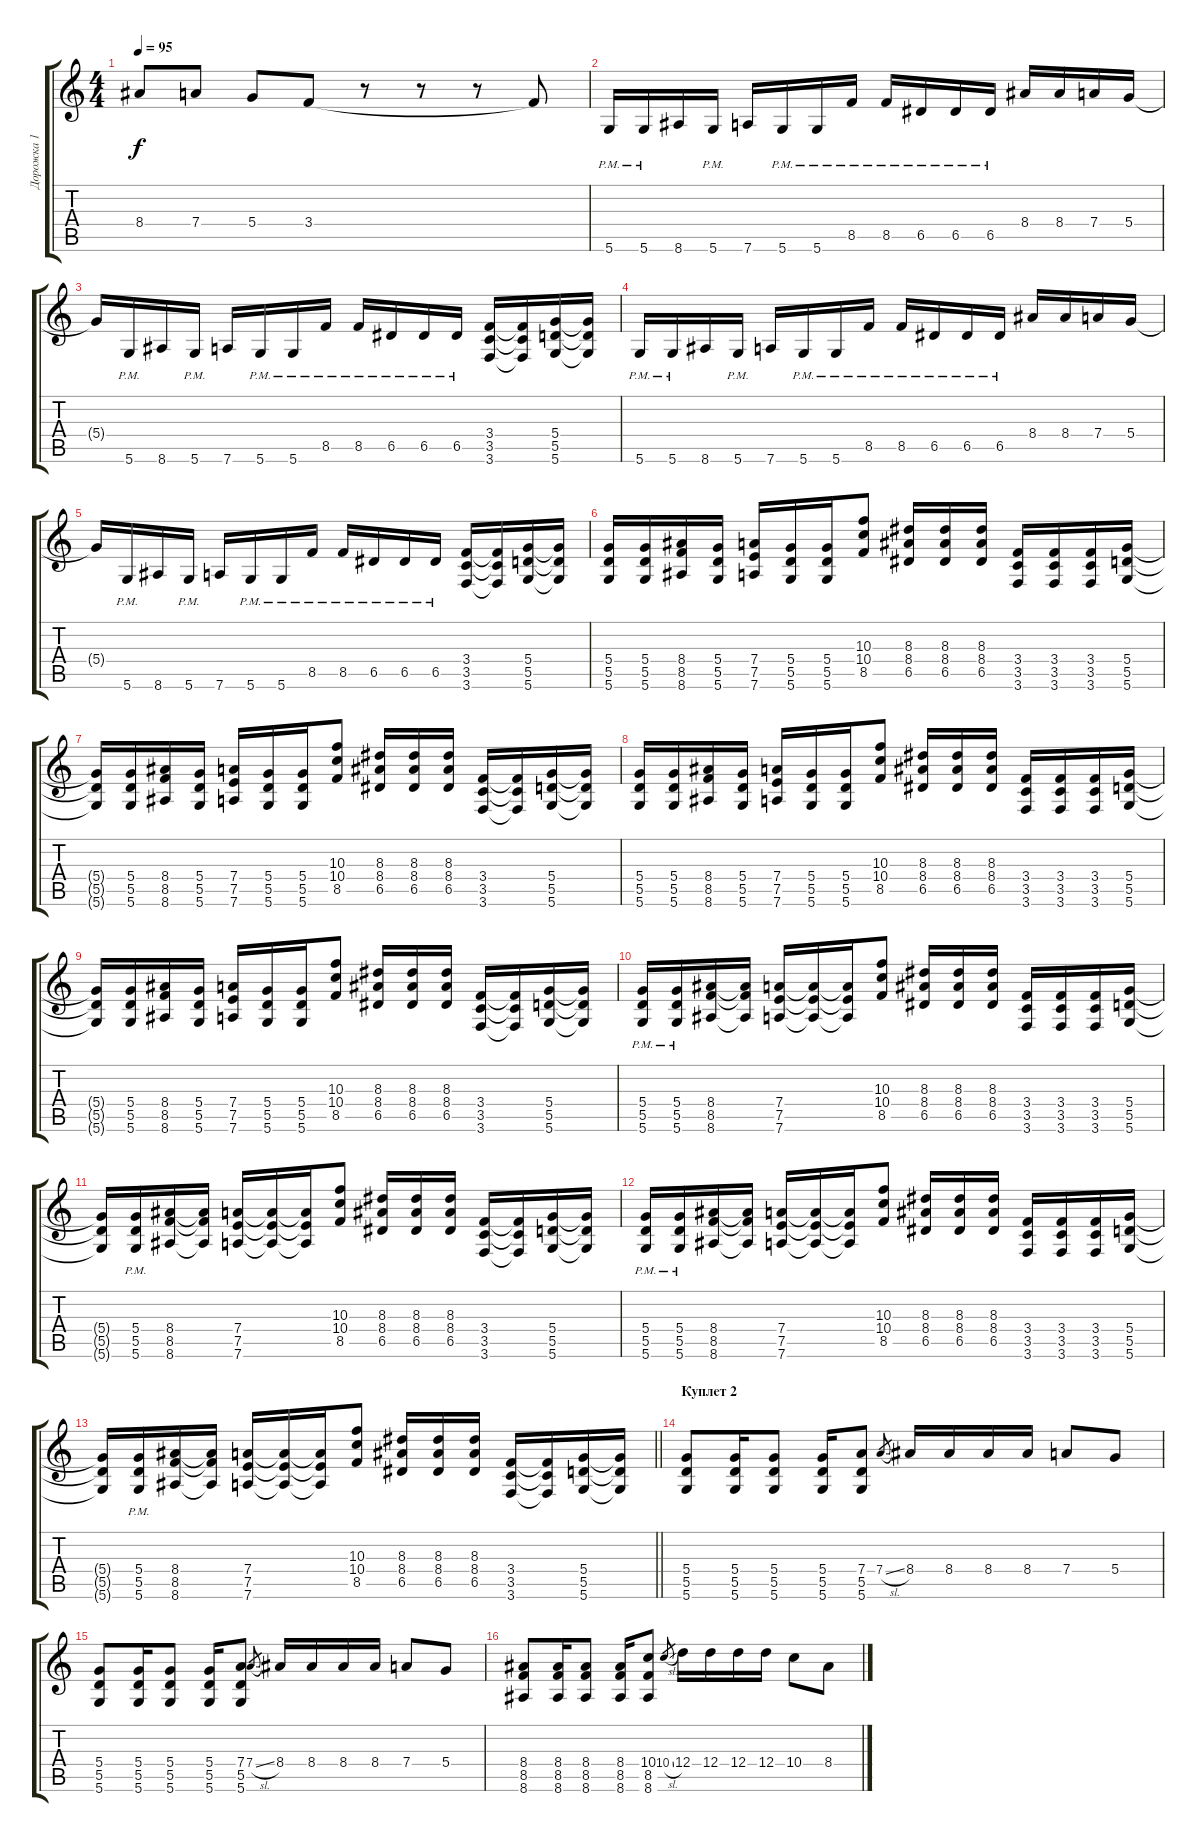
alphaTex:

\track ("Дорожка 1" "Дорожка 1") {instrument distortionguitar}
\staff {score tabs}
\tuning (E4 B3 G3 D3 A2 D2) {hide}
\ts (4 4)
\tempo 95
\clef g2
\ks c
8.4.8{dy f} 7.4.8 5.4.8 3.4.8 r.8 r.8 r.8 3.4{t}.8 |
5.6{pm}.16 5.6{pm}.16 8.6.16 5.6{pm}.16 7.6.16 5.6{pm}.16 5.6{pm}.16 8.5{pm}.16 8.5{pm}.16 6.5{pm}.16 6.5{pm}.16 6.5{pm}.16 8.4.16 8.4.16 7.4.16 5.4.16 |
5.4{t}.16 5.6{pm}.16 8.6.16 5.6{pm}.16 7.6.16 5.6{pm}.16 5.6{pm}.16 8.5{pm}.16 8.5{pm}.16 6.5{pm}.16 6.5{pm}.16 6.5{pm}.16 (3.4 3.5 3.6).16 (3.4{t} 3.5{t} 3.6{t}).16 (5.4 5.5 5.6).16 (5.4{t} 5.5{t} 5.6{t}).16 |
5.6{pm}.16 5.6{pm}.16 8.6.16 5.6{pm}.16 7.6.16 5.6{pm}.16 5.6{pm}.16 8.5{pm}.16 8.5{pm}.16 6.5{pm}.16 6.5{pm}.16 6.5{pm}.16 8.4.16 8.4.16 7.4.16 5.4.16 |
5.4{t}.16 5.6{pm}.16 8.6.16 5.6{pm}.16 7.6.16 5.6{pm}.16 5.6{pm}.16 8.5{pm}.16 8.5{pm}.16 6.5{pm}.16 6.5{pm}.16 6.5{pm}.16 (3.4 3.5 3.6).16 (3.4{t} 3.5{t} 3.6{t}).16 (5.4 5.5 5.6).16 (5.4{t} 5.5{t} 5.6{t}).16 |
(5.4 5.5 5.6).16 (5.4 5.5 5.6).16 (8.4 8.5 8.6).16 (5.4 5.5 5.6).16 (7.4 7.5 7.6).16 (5.4 5.5 5.6).16 (5.4 5.5 5.6).16 (10.3 10.4 8.5).8 (8.3 8.4 6.5).16 (8.3 8.4 6.5).16 (8.3 8.4 6.5).16 (3.4 3.5 3.6).16 (3.4 3.5 3.6).16 (3.4 3.5 3.6).16 (5.4 5.5 5.6).16 |
(5.4{t} 5.5{t} 5.6{t}).16 (5.4 5.5 5.6).16 (8.4 8.5 8.6).16 (5.4 5.5 5.6).16 (7.4 7.5 7.6).16 (5.4 5.5 5.6).16 (5.4 5.5 5.6).16 (10.3 10.4 8.5).8 (8.3 8.4 6.5).16 (8.3 8.4 6.5).16 (8.3 8.4 6.5).16 (3.4 3.5 3.6).16 (3.4{t} 3.5{t} 3.6{t}).16 (5.4 5.5 5.6).16 (5.4{t} 5.5{t} 5.6{t}).16 |
(5.4 5.5 5.6).16 (5.4 5.5 5.6).16 (8.4 8.5 8.6).16 (5.4 5.5 5.6).16 (7.4 7.5 7.6).16 (5.4 5.5 5.6).16 (5.4 5.5 5.6).16 (10.3 10.4 8.5).8 (8.3 8.4 6.5).16 (8.3 8.4 6.5).16 (8.3 8.4 6.5).16 (3.4 3.5 3.6).16 (3.4 3.5 3.6).16 (3.4 3.5 3.6).16 (5.4 5.5 5.6).16 |
(5.4{t} 5.5{t} 5.6{t}).16 (5.4 5.5 5.6).16 (8.4 8.5 8.6).16 (5.4 5.5 5.6).16 (7.4 7.5 7.6).16 (5.4 5.5 5.6).16 (5.4 5.5 5.6).16 (10.3 10.4 8.5).8 (8.3 8.4 6.5).16 (8.3 8.4 6.5).16 (8.3 8.4 6.5).16 (3.4 3.5 3.6).16 (3.4{t} 3.5{t} 3.6{t}).16 (5.4 5.5 5.6).16 (5.4{t} 5.5{t} 5.6{t}).16 |
(5.4 5.5 5.6{pm}).16 (5.4 5.5 5.6{pm}).16 (8.4 8.5 8.6).16 (8.4{t} 8.5{t} 8.6{t}).16 (7.4 7.5 7.6).16 (7.4{t} 7.5{t} 7.6{t}).16 (7.4{t} 7.5{t} 7.6{t}).16 (10.3 10.4 8.5).8 (8.3 8.4 6.5).16 (8.3 8.4 6.5).16 (8.3 8.4 6.5).16 (3.4 3.5 3.6).16 (3.4 3.5 3.6).16 (3.4 3.5 3.6).16 (5.4 5.5 5.6).16 |
(5.4{t} 5.5{t} 5.6{t}).16 (5.4 5.5 5.6{pm}).16 (8.4 8.5 8.6).16 (8.4{t} 8.5{t} 8.6{t}).16 (7.4 7.5 7.6).16 (7.4{t} 7.5{t} 7.6{t}).16 (7.4{t} 7.5{t} 7.6{t}).16 (10.3 10.4 8.5).8 (8.3 8.4 6.5).16 (8.3 8.4 6.5).16 (8.3 8.4 6.5).16 (3.4 3.5 3.6).16 (3.4{t} 3.5{t} 3.6{t}).16 (5.4 5.5 5.6).16 (5.4{t} 5.5{t} 5.6{t}).16 |
(5.4 5.5 5.6{pm}).16 (5.4 5.5 5.6{pm}).16 (8.4 8.5 8.6).16 (8.4{t} 8.5{t} 8.6{t}).16 (7.4 7.5 7.6).16 (7.4{t} 7.5{t} 7.6{t}).16 (7.4{t} 7.5{t} 7.6{t}).16 (10.3 10.4 8.5).8 (8.3 8.4 6.5).16 (8.3 8.4 6.5).16 (8.3 8.4 6.5).16 (3.4 3.5 3.6).16 (3.4 3.5 3.6).16 (3.4 3.5 3.6).16 (5.4 5.5 5.6).16 |
\barLineRight lightlight
(5.4{t} 5.5{t} 5.6{t}).16 (5.4 5.5 5.6{pm}).16 (8.4 8.5 8.6).16 (8.4{t} 8.5{t} 8.6{t}).16 (7.4 7.5 7.6).16 (7.4{t} 7.5{t} 7.6{t}).16 (7.4{t} 7.5{t} 7.6{t}).16 (10.3 10.4 8.5).8 (8.3 8.4 6.5).16 (8.3 8.4 6.5).16 (8.3 8.4 6.5).16 (3.4 3.5 3.6).16 (3.4{t} 3.5{t} 3.6{t}).16 (5.4 5.5 5.6).16 (5.4{t} 5.5{t} 5.6{t}).16 |
\section ("" "Куплет 2")
(5.4 5.5 5.6).8 (5.4 5.5 5.6).16 (5.4 5.5 5.6).8 (5.4 5.5 5.6).16 (7.4 5.5 5.6).8 7.4{sl}.8{gr} 8.4.16 8.4.16 8.4.16 8.4.16 7.4.8 5.4.8 |
(5.4 5.5 5.6).8 (5.4 5.5 5.6).16 (5.4 5.5 5.6).8 (5.4 5.5 5.6).16 (7.4 5.5 5.6).8 7.4{sl}.8{gr} 8.4.16 8.4.16 8.4.16 8.4.16 7.4.8 5.4.8 |
(8.4 8.5 8.6).8 (8.4 8.5 8.6).16 (8.4 8.5 8.6).8 (8.4 8.5 8.6).16 (10.4 8.5 8.6).8 10.4{sl}.8{gr} 12.4.16 12.4.16 12.4.16 12.4.16 10.4.8 8.4.8
